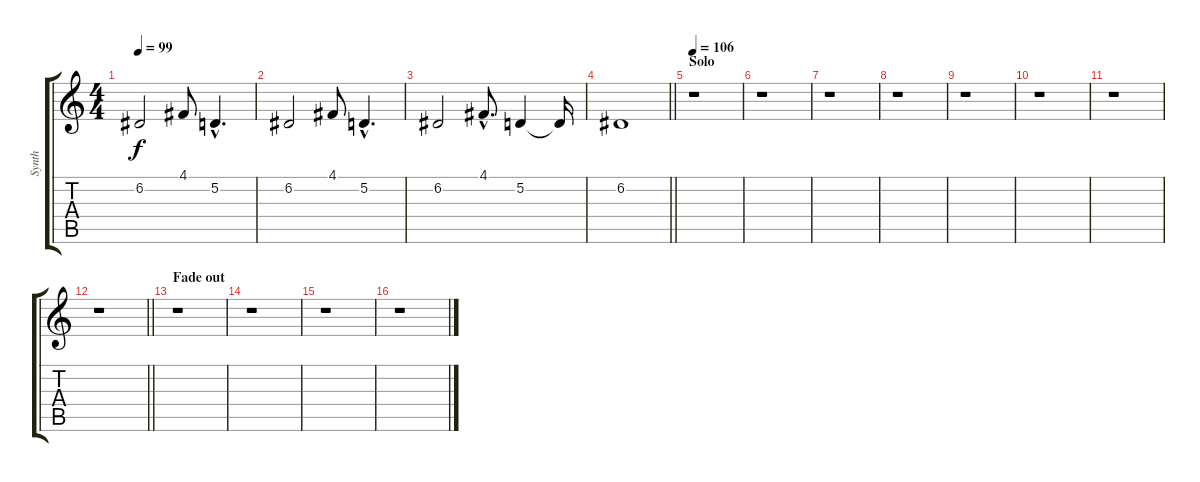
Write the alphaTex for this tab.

\track ("Synth" "Synth") {instrument pad4choir}
\staff {score tabs}
\tuning (D4 A3 F3 C3 G2 D2) {hide}
\ts (4 4)
\tempo 99
\clef g2
\ks c
6.2.2{dy f} 4.1.8 5.2{hac}.4{d} |
6.2.2 4.1.8 5.2{hac}.4{d} |
6.2.2 4.1{hac}.8{d} 5.2.4 5.2{t}.16 |
\barLineRight lightlight
6.2.1 |
\section ("" "Solo")
\tempo 106
r.1 |
r.1 |
r.1 |
r.1 |
r.1 |
r.1 |
r.1 |
\barLineRight lightlight
r.1 |
\section ("" "Fade out")
r.1 |
r.1 |
r.1 |
r.1
